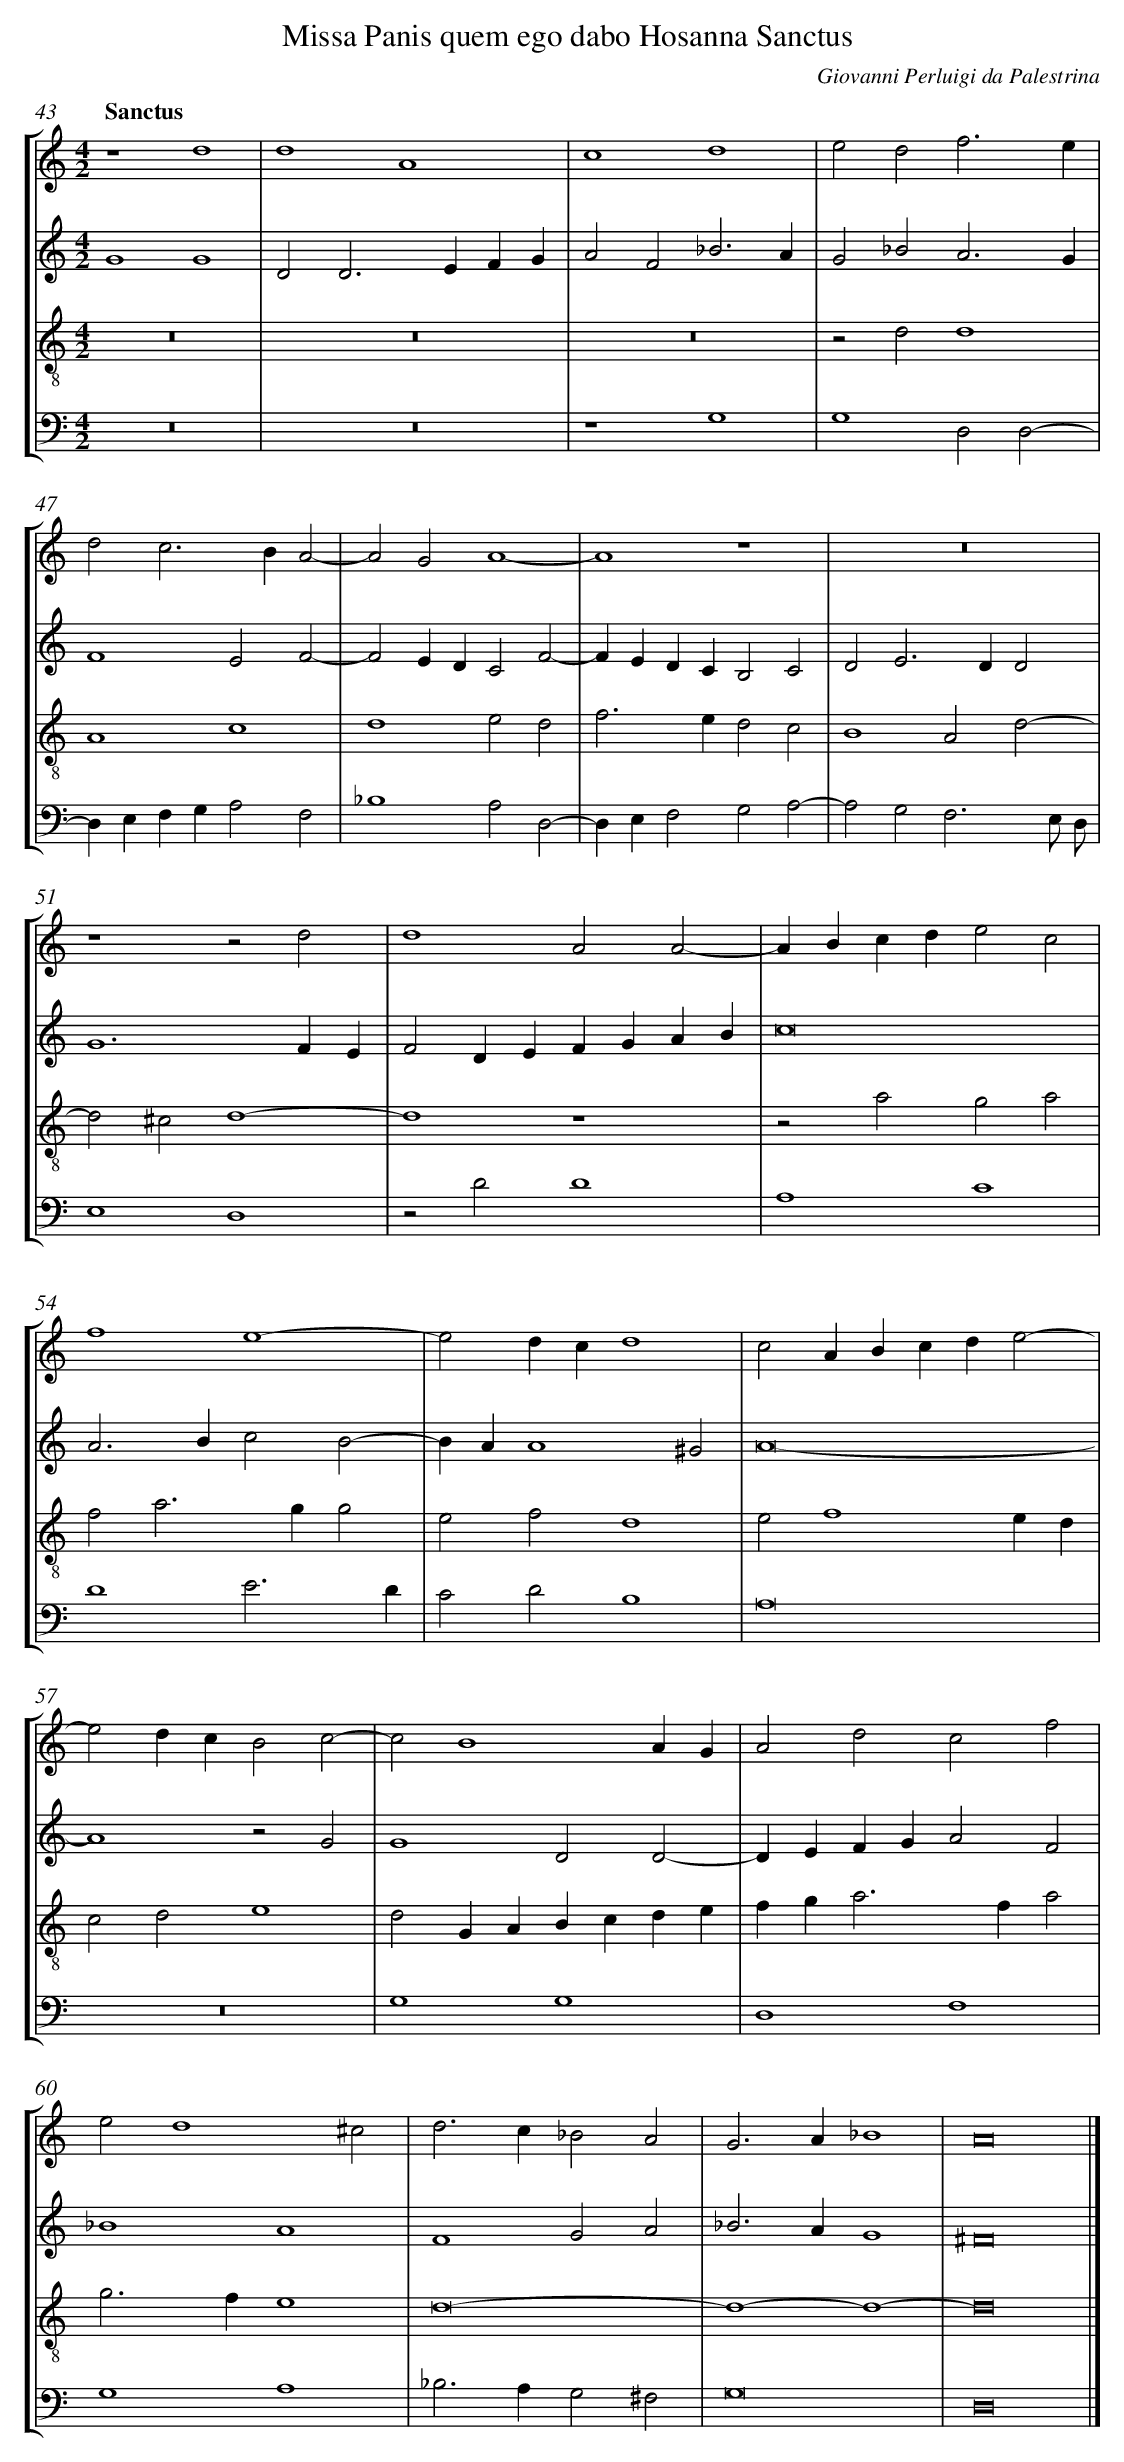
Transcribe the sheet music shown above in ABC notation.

X:1
T: Missa Panis quem ego dabo Hosanna Sanctus
C: Giovanni Perluigi da Palestrina
L: 1/4
M: 4/2
Q: "Sanctus"
%%staves [1 2 3 4]
V: 1 clef=treble
V: 2 clef=treble
V: 3 clef=treble-8
V: 4 clef=bass
K: C
[V:1] z4d4 |
[V:2] G4G4 |
[V:3] z8 |
[V:4] z8 |
[V:1] d4A4 |
[V:2] D2D2>E2FG |
[V:3] z8 |
[V:4] z8 |
[V:1] c4d4 |
[V:2] A2F2_B3A |
[V:3] z8 |
[V:4] z4G,4 |
[V:1] e2d2f3e |
[V:2] G2_B2A3G |
[V:3] z2d2d4 |
[V:4] G,4D,2D,2- |
[V:1] d2c2>B2A2- |
[V:2] F4E2F2- |
[V:3] A4c4 |
[V:4] D,E,F,G,A,2F,2 |
[V:1] A2G2A4- |
[V:2] F2EDC2F2- |
[V:3] d4e2d2 |
[V:4] _B,4A,2D,2- |
[V:1] A4z4 |
[V:2] FEDCB,2C2 |
[V:3] f2>e2d2c2 |
[V:4] D,E,F,2G,2A,2- |
[V:1] z8 |
[V:2] D2E2>D2D2 |
[V:3] B4A2d2- |
[V:4] A,2G,2F,3E,/ D,/ |
[V:1] z4z2d2 |
[V:2] G6FE |
[V:3] d2^c2d4- |
[V:4] E,4D,4 |
[V:1] d4A2A2- |
[V:2] F2DEFGAB |
[V:3] d4z4 |
[V:4] z2D2D4 |
[V:1] ABcde2c2 |
[V:2] c8 |
[V:3] z2a2g2a2 |
[V:4] A,4C4 |
[V:1] f4e4- |
[V:2] A2>B2c2B2- |
[V:3] f2a2>g2g2 |
[V:4] D4E3D |
[V:1] e2dcd4 |
[V:2] BAA4^G2 |
[V:3] e2f2d4 |
[V:4] C2D2B,4 |
[V:1] c2ABcde2- |
[V:2] A8- |
[V:3] e2f4ed |
[V:4] A,8 |
[V:1] e2dcB2c2- |
[V:2] A4z2G2 |
[V:3] c2d2e4 |
[V:4] z8 |
[V:1] c2B4AG |
[V:2] G4D2D2- |
[V:3] d2GABcde |
[V:4] G,4G,4 |
[V:1] A2d2c2f2 |
[V:2] DEFGA2F2 |
[V:3] fg2<a2fa2 |
[V:4] D,4F,4 |
[V:1] e2d4^c2 |
[V:2] _B4A4 |
[V:3] g2>f2e4 |
[V:4] G,4A,4 |
[V:1] d2>c2_B2A2 |
[V:2] F4G2A2 |
[V:3] d8- |
[V:4] _B,2>A,2G,2^F,2 |
[V:1] G2>A2_B4 |
[V:2] _B2>A2G4 |
[V:3] d4-d4- |
[V:4] G,8 |
[V:1] A8 |]
[V:2] ^F8 |]
[V:3] d8 |]
[V:4] D,8 |]
